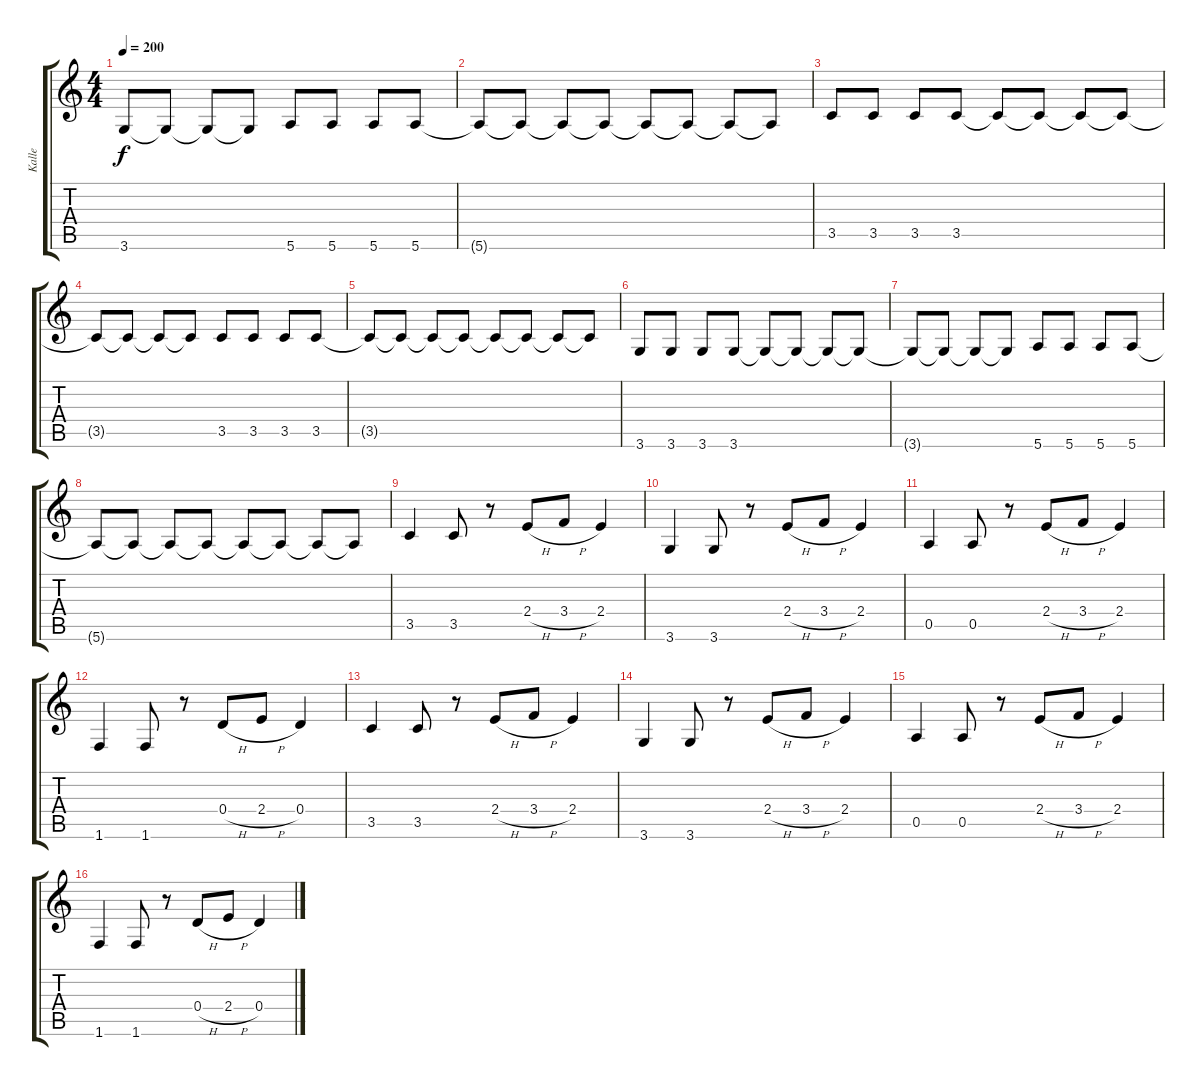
\track ("Kalle" "Kalle") {instrument distortionguitar}
\staff {score tabs}
\tuning (E4 B3 G3 D3 A2 E2) {hide}
\ts (4 4)
\tempo 200
\clef g2
\ks c
3.6{t}.8{dy f} 3.6{t}.8 3.6{t}.8 3.6{t}.8 5.6.8 5.6.8 5.6.8 5.6.8 |
5.6{t}.8 5.6{t}.8 5.6{t}.8 5.6{t}.8 5.6{t}.8 5.6{t}.8 5.6{t}.8 5.6{t}.8 |
3.5.8{instrument distortionguitar} 3.5.8 3.5.8 3.5.8 3.5{t}.8 3.5{t}.8 3.5{t}.8 3.5{t}.8 |
3.5{t}.8 3.5{t}.8 3.5{t}.8 3.5{t}.8 3.5.8 3.5.8 3.5.8 3.5.8 |
3.5{t}.8 3.5{t}.8 3.5{t}.8 3.5{t}.8 3.5{t}.8 3.5{t}.8 3.5{t}.8 3.5{t}.8 |
3.6.8 3.6.8 3.6.8 3.6.8 3.6{t}.8 3.6{t}.8 3.6{t}.8 3.6{t}.8 |
3.6{t}.8 3.6{t}.8 3.6{t}.8 3.6{t}.8 5.6.8 5.6.8 5.6.8 5.6.8 |
5.6{t}.8 5.6{t}.8 5.6{t}.8 5.6{t}.8 5.6{t}.8 5.6{t}.8 5.6{t}.8 5.6{t}.8 |
3.5.4 3.5.8 r.8 2.4{h}.8 3.4{h}.8 2.4.4 |
3.6.4 3.6.8 r.8 2.4{h}.8 3.4{h}.8 2.4.4 |
0.5.4 0.5.8 r.8 2.4{h}.8 3.4{h}.8 2.4.4 |
1.6.4 1.6.8 r.8 0.4{h}.8 2.4{h}.8 0.4.4 |
3.5.4 3.5.8 r.8 2.4{h}.8 3.4{h}.8 2.4.4 |
3.6.4 3.6.8 r.8 2.4{h}.8 3.4{h}.8 2.4.4 |
0.5.4 0.5.8 r.8 2.4{h}.8 3.4{h}.8 2.4.4 |
1.6.4 1.6.8 r.8 0.4{h}.8 2.4{h}.8 0.4.4
